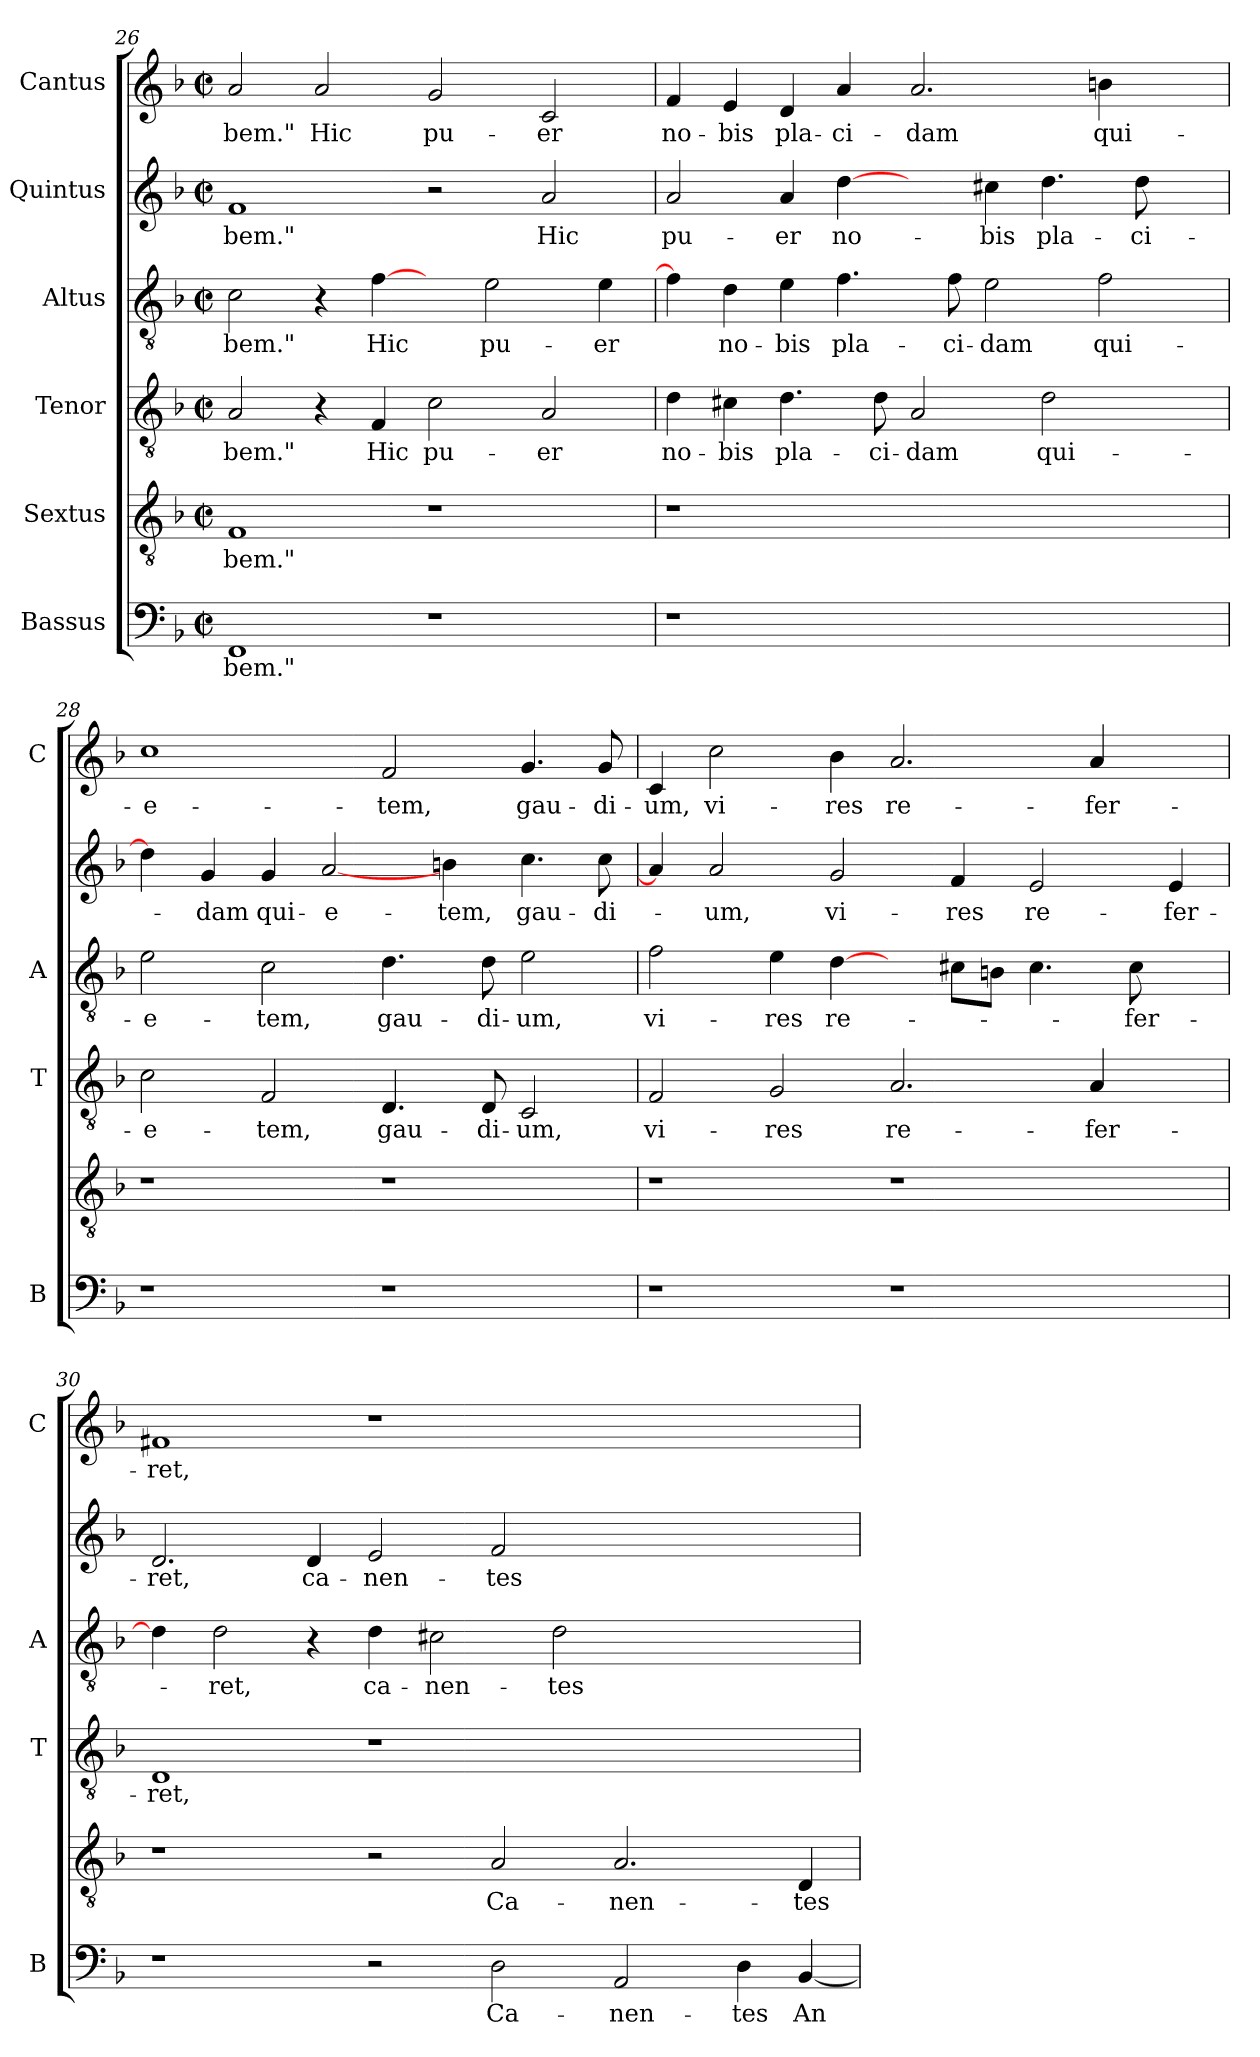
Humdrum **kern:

**kern	**text	**kern	**text	**kern	**text	**kern	**text	**kern	**text	**kern	**text
*part6	*part6	*part5	*part5	*part4	*part4	*part3	*part3	*part2	*part2	*part1	*part1
*staff6	*staff6	*staff5	*staff5	*staff4	*staff4	*staff3	*staff3	*staff2	*staff2	*staff1	*staff1
*I"Bassus	*	*I"Sextus	*	*I"Tenor	*	*I"Altus	*	*I"Quintus	*	*I"Cantus	*
*I'B	*	*	*	*I'T	*	*I'A	*	*	*	*I'C	*
*clefF4	*	*clefGv2	*	*clefGv2	*	*clefGv2	*	*clefG2	*	*clefG2	*
*k[b-]	*	*k[b-]	*	*k[b-]	*	*k[b-]	*	*k[b-]	*	*k[b-]	*
*F:	*	*F:	*	*F:	*	*F:	*	*F:	*	*F:	*
*M2/2	*	*M2/2	*	*M2/2	*	*M2/2	*	*M2/2	*	*M2/2	*
*met(c|)	*	*met(c|)	*	*met(c|)	*	*met(c|)	*	*met(c|)	*	*met(c|)	*
=26	=26	=26	=26	=26	=26	=26	=26	=26	=26	=26	=26
1FF	-bem."	1F	-bem."	2A/	-bem."	2c\	-bem."	1f	-bem."	2a/	-bem."
.	.	.	.	4r	.	4r	.	.	.	2a/	Hic
.	.	.	.	4F/	Hic	[4f\	Hic	.	.	.	.
1r	.	1r	.	2c\	pu-	4ryy	.	2r	.	2g/	pu-
.	.	.	.	.	.	2e\	pu-	.	.	.	.
.	.	.	.	2A/	-er	.	.	2a/	Hic	2c/	-er
.	.	.	.	.	.	4e\	-er	.	.	.	.
=27	=27	=27	=27	=27	=27	=27	=27	=27	=27	=27	=27
1r	.	1r	.	4d\	no-	4f\]	.	2a/	pu-	4f/	no-
.	.	.	.	4c#X\	-bis	4d\	no-	.	.	4e/	-bis
.	.	.	.	4.d\	pla-	4e\	-bis	4a/	-er	4d/	pla-
.	.	.	.	.	.	4.f\	pla-	[4dd\	no-	4a/	-ci-
.	.	.	.	8d\	-ci-	.	.	.	.	.	.
1ryy	.	1ryy	.	2A/	-dam	.	.	4ryy	.	2.a/	-dam
.	.	.	.	.	.	8f\	-ci-	.	.	.	.
.	.	.	.	.	.	2e\	-dam	4cc#X\	-bis	.	.
.	.	.	.	2d\	qui-	.	.	4.dd\	pla-	.	.
.	.	.	.	.	.	2f\	qui-	.	.	4bn\	qui-
.	.	.	.	.	.	.	.	8dd\	-ci-	.	.
4ryy	.	4ryy	.	4ryy	.	.	.	4ryy	.	4ryy	.
!!LO:LB:g=z
=28	=28	=28	=28	=28	=28	=28	=28	=28	=28	=28	=28
1r	.	1r	.	2c\	-e-	2e\	-e-	4dd\]	.	1cc	-e-
.	.	.	.	.	.	.	.	4g/	-dam	.	.
.	.	.	.	2F/	-tem,	2c\	-tem,	4g/	qui-	.	.
.	.	.	.	.	.	.	.	[2a/	-e-	.	.
1r	.	1r	.	4.D/	gau-	4.d\	gau-	.	.	2f/	-tem,
.	.	.	.	.	.	.	.	4bn\	-tem,	.	.
.	.	.	.	8D/	-di-	8d\	-di-	.	.	.	.
.	.	.	.	2C/	-um,	2e\	-um,	4.cc\	gau-	4.g/	gau-
.	.	.	.	.	.	.	.	8cc\	-di-	8g/	-di-
=29	=29	=29	=29	=29	=29	=29	=29	=29	=29	=29	=29
1r	.	1r	.	2F/	vi-	2f\	vi-	4a/]	.	4c/	-um,
.	.	.	.	.	.	.	.	2a/	-um,	2cc\	vi-
.	.	.	.	2G/	-res	4e\	-res	.	.	.	.
.	.	.	.	.	.	[4d\	re-	2g/	vi-	4b-\	-res
1r	.	1r	.	2.A/	re-	4ryy	.	.	.	2.a/	re-
.	.	.	.	.	.	8c#X\L	.	4f/	-res	.	.
.	.	.	.	.	.	8Bn\J	.	.	.	.	.
.	.	.	.	.	.	4.c#\	.	2e/	re-	.	.
.	.	.	.	4A/	-fer-	.	.	.	.	4a/	-fer-
.	.	.	.	.	.	8c#\	-fer-	.	.	.	.
4ryy	.	4ryy	.	4ryy	.	4ryy	.	4e/	-fer-	4ryy	.
=30	=30	=30	=30	=30	=30	=30	=30	=30	=30	=30	=30
1r	.	1r	.	1D	-ret,	4d\]	.	2.d/	-ret,	1f#X	-ret,
.	.	.	.	.	.	2d\	-ret,	.	.	.	.
.	.	.	.	.	.	4r	.	4d/	ca-	.	.
2r	.	2r	.	1r	.	4d\	ca-	2e/	-nen-	1r	.
.	.	.	.	.	.	2c#X\	-nen-	.	.	.	.
2D\	Ca-	2A/	Ca-	.	.	.	.	2f/	-tes	.	.
.	.	.	.	.	.	2d\	-tes	.	.	.	.
2AA/	-nen-	2.A/	-nen-	1ryy	.	.	.	1ryy	.	1ryy	.
.	.	.	.	.	.	2.ryy	.	.	.	.	.
4D\	-tes	.	.	.	.	.	.	.	.	.	.
[4BB-/	An-	4D/	-tes	.	.	.	.	.	.	.	.
=	=	=	=	=	=	=	=	=	=	=	=
*-	*-	*-	*-	*-	*-	*-	*-	*-	*-	*-	*-
